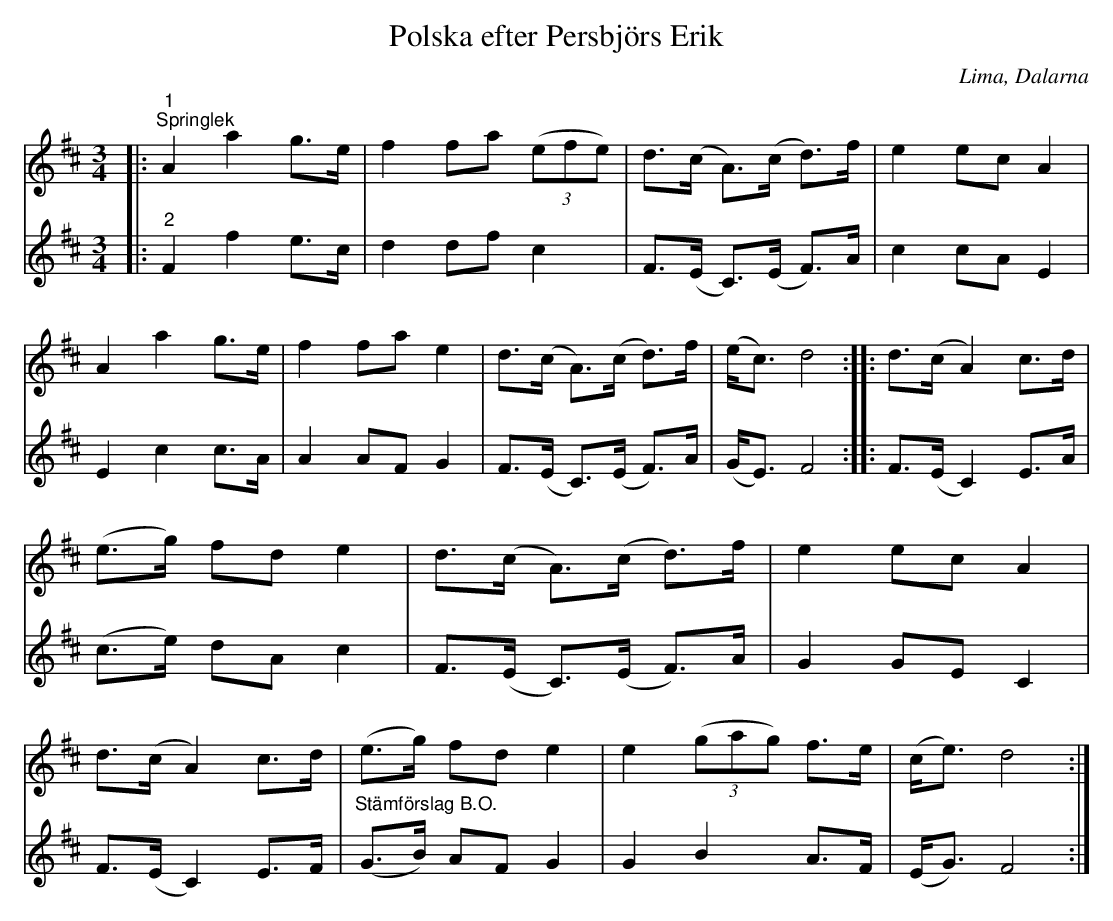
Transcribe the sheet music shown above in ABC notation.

X:1
T:Polska efter Persbjörs Erik
O:Lima, Dalarna
L:1/8
M:3/4
K:D
V:1
|:"^1""^Springlek" A2 a2 g>e | f2 fa (3(efe) | d>(c A>)(c d>)f | e2 ec A2 |
A2 a2 g>e | f2 fa e2 | d>(c A>)(c d>)f | (e<c) d4 ::
 d>(c A2) c>d | (e>g) fd e2 | d>(c A>)(c d>)f | e2 ec A2 |
d>(c A2) c>d | (e>g) fd e2 | e2 (3(gag) f>e | (c<e) d4 :|
V:2
|:"^2" F2 f2 e>c | d2 df c2 | F>(E C>)(E F>)A | c2 cA E2 |
E2 c2 c>A | A2 AF G2 | F>(E C>)(E F>)A | (G<E) F4 ::
F>(E C2) E>A | (c>e) dA c2 | F>(E C>)(E F>)A | G2 GE C2 |
F>(E C2) E>F | "^Stämförslag B.O." (G>B) AF G2 | G2 B2 A>F | (E<G) F4 :|
